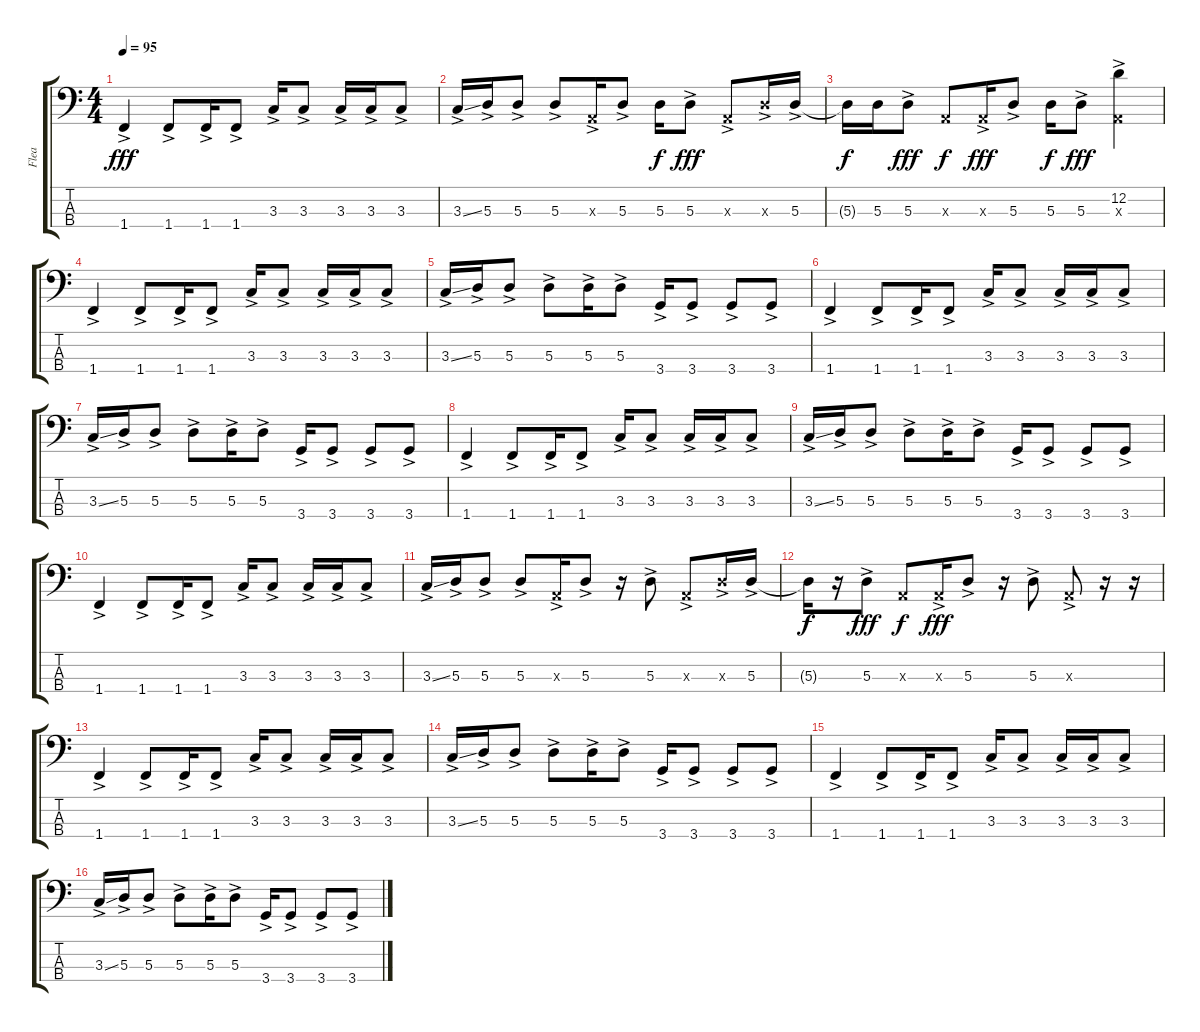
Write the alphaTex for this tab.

\track ("Flea" "Flea") {instrument electricbassfinger}
\staff {score tabs}
\tuning (G2 D2 A1 E1) {hide}
\ts (4 4)
\tempo 95
\clef f4
\ks c
1.4{ac}.4{dy fff} 1.4{ac}.8 1.4{ac}.16 1.4{ac}.8 3.3{ac}.16 3.3{ac}.8 3.3{ac}.16 3.3{ac}.16 3.3{ac}.8 |
3.3{ss ac}.16 5.3{ac}.16 5.3{ac}.8 5.3{ac}.8 0.3{ac x}.16 5.3{ac}.8 5.3.16{dy f} 5.3{ac}.8{dy fff} 0.3{ac x}.8 5.3{ac x}.16 5.3{ac}.16 |
5.3{t}.16{dy f} 5.3.16 5.3{ac}.8{dy fff} 0.3{x}.8{dy f} 0.3{ac x}.16{dy fff} 5.3{ac}.8 5.3.16{dy f} 5.3{ac}.8{dy fff} (12.2 0.3{ac x}).4 |
1.4{ac}.4 1.4{ac}.8 1.4{ac}.16 1.4{ac}.8 3.3{ac}.16 3.3{ac}.8 3.3{ac}.16 3.3{ac}.16 3.3{ac}.8 |
3.3{ss ac}.16 5.3{ac}.16 5.3{ac}.8 5.3{ac}.8 5.3{ac}.16 5.3{ac}.8 3.4{ac}.16 3.4{ac}.8 3.4{ac}.8 3.4{ac}.8 |
1.4{ac}.4 1.4{ac}.8 1.4{ac}.16 1.4{ac}.8 3.3{ac}.16 3.3{ac}.8 3.3{ac}.16 3.3{ac}.16 3.3{ac}.8 |
3.3{ss ac}.16 5.3{ac}.16 5.3{ac}.8 5.3{ac}.8 5.3{ac}.16 5.3{ac}.8 3.4{ac}.16 3.4{ac}.8 3.4{ac}.8 3.4{ac}.8 |
1.4{ac}.4 1.4{ac}.8 1.4{ac}.16 1.4{ac}.8 3.3{ac}.16 3.3{ac}.8 3.3{ac}.16 3.3{ac}.16 3.3{ac}.8 |
3.3{ss ac}.16 5.3{ac}.16 5.3{ac}.8 5.3{ac}.8 5.3{ac}.16 5.3{ac}.8 3.4{ac}.16 3.4{ac}.8 3.4{ac}.8 3.4{ac}.8 |
1.4{ac}.4 1.4{ac}.8 1.4{ac}.16 1.4{ac}.8 3.3{ac}.16 3.3{ac}.8 3.3{ac}.16 3.3{ac}.16 3.3{ac}.8 |
3.3{ss ac}.16 5.3{ac}.16 5.3{ac}.8 5.3{ac}.8 0.3{ac x}.16 5.3{ac}.8 r.16 5.3{ac}.8 0.3{ac x}.8 5.3{ac x}.16 5.3{ac}.16 |
5.3{t}.16{dy f} r.16 5.3{ac}.8{dy fff} 0.3{x}.8{dy f} 0.3{ac x}.16{dy fff} 5.3{ac}.8 r.16 5.3{ac}.8 0.3{ac x}.8 r.16 r.16 |
1.4{ac}.4 1.4{ac}.8 1.4{ac}.16 1.4{ac}.8 3.3{ac}.16 3.3{ac}.8 3.3{ac}.16 3.3{ac}.16 3.3{ac}.8 |
3.3{ss ac}.16 5.3{ac}.16 5.3{ac}.8 5.3{ac}.8 5.3{ac}.16 5.3{ac}.8 3.4{ac}.16 3.4{ac}.8 3.4{ac}.8 3.4{ac}.8 |
1.4{ac}.4 1.4{ac}.8 1.4{ac}.16 1.4{ac}.8 3.3{ac}.16 3.3{ac}.8 3.3{ac}.16 3.3{ac}.16 3.3{ac}.8 |
3.3{ss ac}.16 5.3{ac}.16 5.3{ac}.8 5.3{ac}.8 5.3{ac}.16 5.3{ac}.8 3.4{ac}.16 3.4{ac}.8 3.4{ac}.8 3.4{ac}.8
